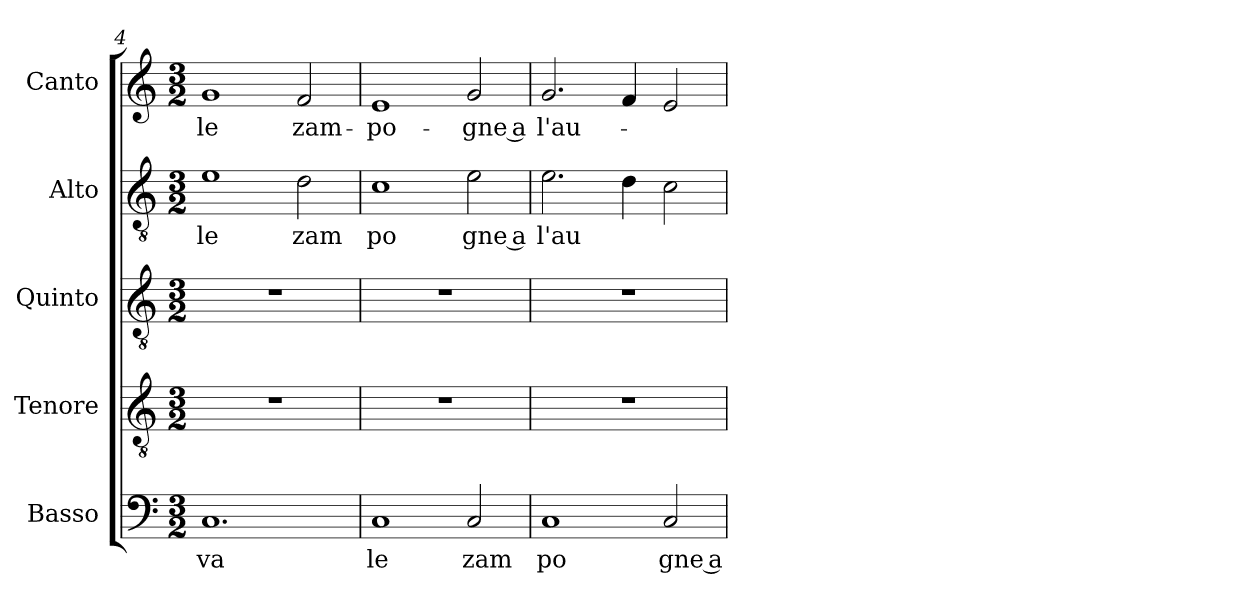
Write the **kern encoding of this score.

**kern	**text	**kern	**kern	**kern	**text	**kern	**text
*part5	*part5	*part4	*part3	*part2	*part2	*part1	*part1
*staff5	*staff5	*staff4	*staff3	*staff2	*staff2	*staff1	*staff1
*I"Basso	*	*I"Tenore	*I"Quinto	*I"Alto	*	*I"Canto	*
*clefF4	*	*clefGv2	*clefGv2	*clefGv2	*	*clefG2	*
*M3/2	*	*M3/2	*M3/2	*M3/2	*	*M3/2	*
=4	=4	=4	=4	=4	=4	=4	=4
!	!LO:LY:b:cj	!LO:N:vis=1	!LO:N:vis=1	!	!LO:LY:b:cj	!	!LO:LY:b:cj
1.C	va	1.r	1.r	1e	le	1g	le
!	!	!	!	!	!LO:LY:b:cj	!	!LO:LY:b:cj
.	.	.	.	2d\	zam	2f/	zam-
=5	=5	=5	=5	=5	=5	=5	=5
!	!LO:LY:b:cj	!LO:N:vis=1	!LO:N:vis=1	!	!LO:LY:b:cj	!	!LO:LY:b:cj
1C	le	1.r	1.r	1c	po	1e>	-po-
!	!LO:LY:b:cj	!	!	!	!LO:LY:b:rj	!	!LO:LY:b:rj
2C/	zam	.	.	2e\	gne a	2g/	-gne a
=6	=6	=6	=6	=6	=6	=6	=6
!	!LO:LY:b:cj	!LO:N:vis=1	!LO:N:vis=1	!	!LO:LY:b	!	!LO:LY:b
1C	po	1.r	1.r	2.e\	l'au	2.g/	l'au-
.	.	.	.	4d\	.	4f/	.
!	!LO:LY:b:rj	!	!	!	!	!	!
2C/	gne a	.	.	2c\	.	2e/	.
=	=	=	=	=	=	=	=
*-	*-	*-	*-	*-	*-	*-	*-
